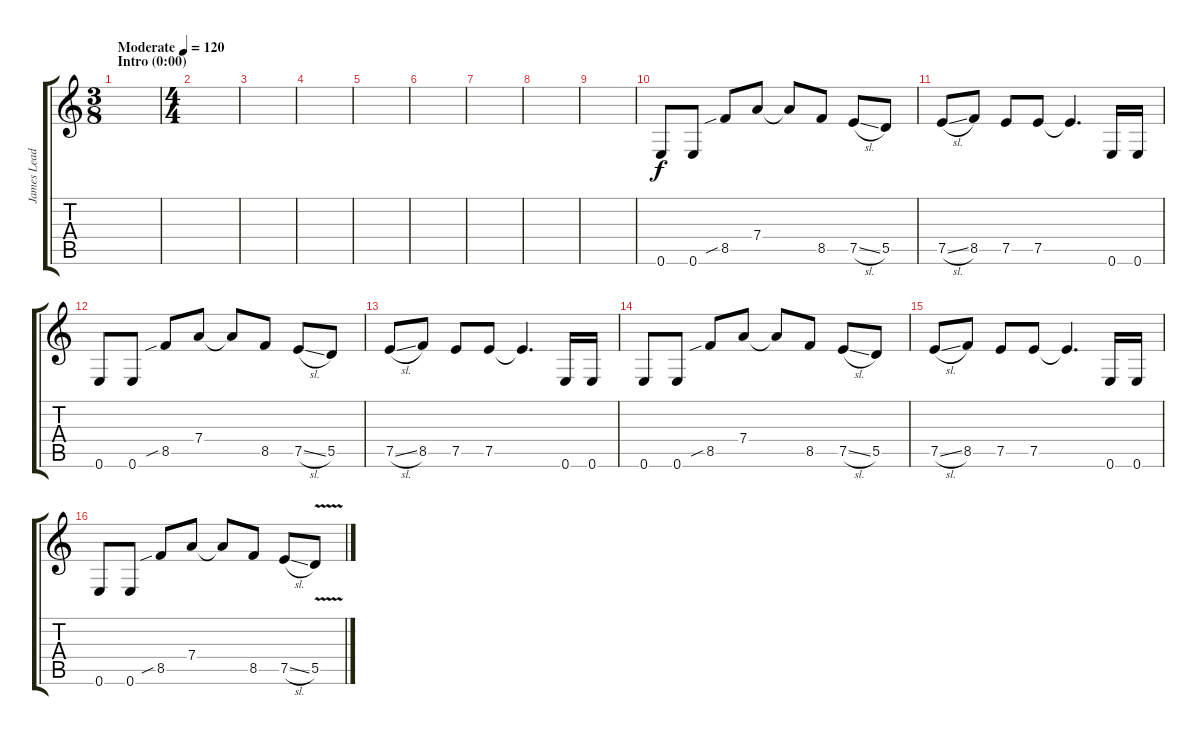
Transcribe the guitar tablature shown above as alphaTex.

\track ("James Lead II" "James Lead") {instrument distortionguitar}
\staff {score tabs}
\tuning (E4 B3 G3 D3 A2 E2) {hide}
\ts (3 8)
\section ("" "Intro (0:00)")
\tempo (120 "Moderate")
\clef g2
\ks c
|
\ts (4 4)
|
|
|
|
|
|
|
|
0.6.8 0.6.8 8.5{sib}.8 7.4.8 7.4{t}.8 8.5.8 7.5{sl}.8 5.5.8 |
7.5{sl}.8 8.5.8 7.5.8 7.5.8 7.5{t}.4{d} 0.6.16 0.6.16 |
0.6.8 0.6.8 8.5{sib}.8 7.4.8 7.4{t}.8 8.5.8 7.5{sl}.8 5.5.8 |
7.5{sl}.8 8.5.8 7.5.8 7.5.8 7.5{t}.4{d} 0.6.16 0.6.16 |
0.6.8 0.6.8 8.5{sib}.8 7.4.8 7.4{t}.8 8.5.8 7.5{sl}.8 5.5.8 |
7.5{sl}.8 8.5.8 7.5.8 7.5.8 7.5{t}.4{d} 0.6.16 0.6.16 |
0.6.8 0.6.8 8.5{sib}.8 7.4.8 7.4{t}.8 8.5.8 7.5{sl}.8 5.5{v}.8
